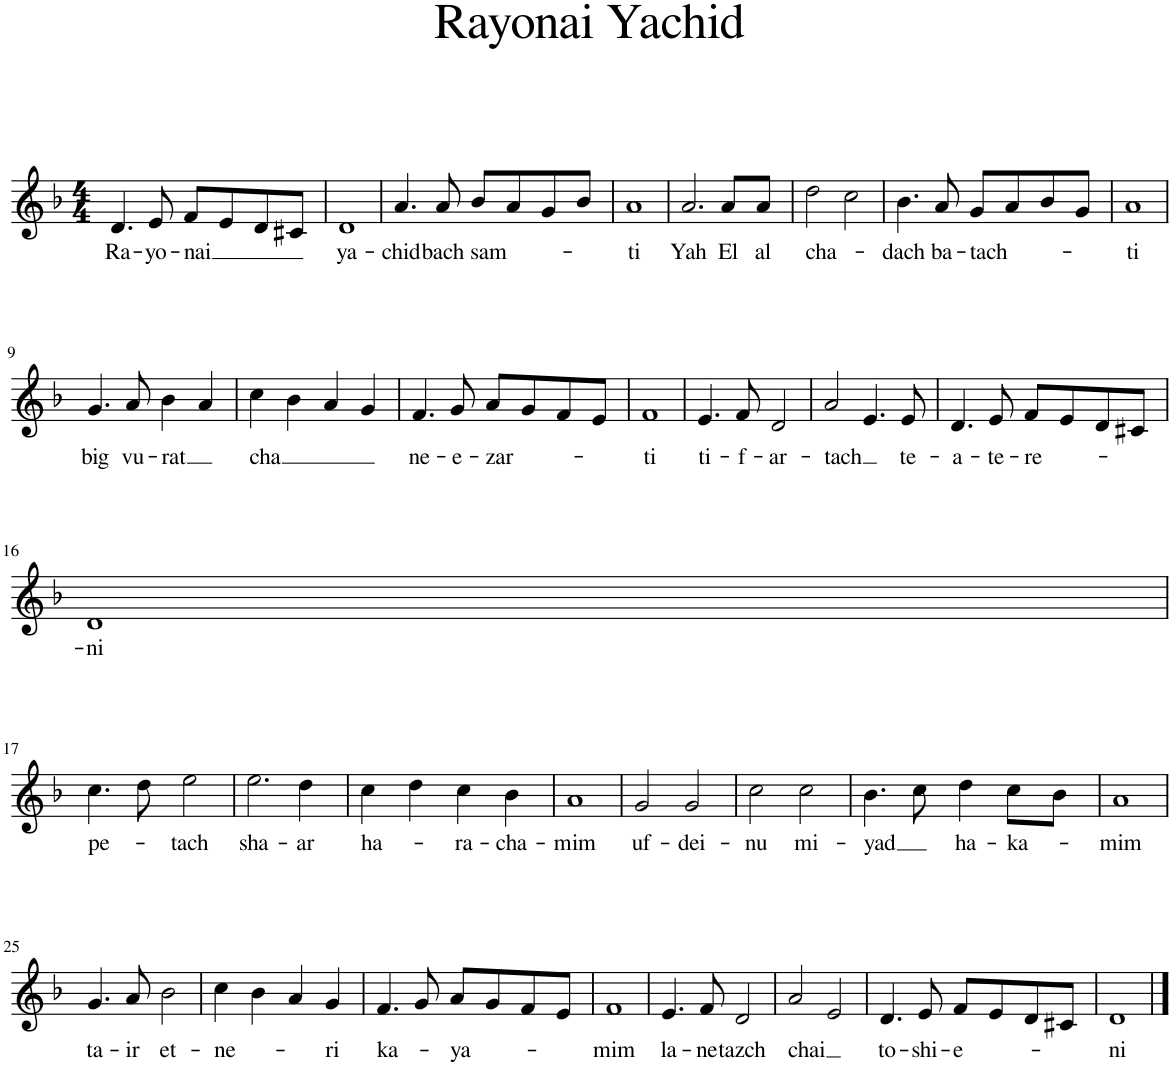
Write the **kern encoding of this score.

**kern	**text
*part1	*part1
*staff1	*staff1
*I"Trumpet in Bb	*
*I'Tpt. in Bb	*
*clefG2	*
*Trd1c2	*
*k[b-]	*
*M4/4	*
=1	=1
!	!LO:LY:b
4.d/	Ra-
!	!LO:LY:b
8e/	-yo-
!	!LO:LY:b
8f/L	-nai
8e/	.
8d/	.
8c#X/J	.
=2	=2
!	!LO:LY:b
1d	ya-
=3	=3
!	!LO:LY:b
4.a/	-chid
!	!LO:LY:b
8a/	bach
!	!LO:LY:b
8b-/L	sam-
8a/	.
8g/	.
8b-/J	.
=4	=4
!	!LO:LY:b
1a	-ti
=5	=5
!	!LO:LY:b
2.a/	Yah
!	!LO:LY:b
8a/L	El
!	!LO:LY:b
8a/J	al
=6	=6
!	!LO:LY:b
2dd\	cha-
2cc\	.
=7	=7
!	!LO:LY:b
4.b-\	-dach
!	!LO:LY:b
8a/	ba-
!	!LO:LY:b
8g/L	-tach-
8a/	.
8b-/	.
8g/J	.
=8	=8
!	!LO:LY:b
1a	-ti
!!LO:LB:g=z
=9	=9
!	!LO:LY:b
4.g/	big
!	!LO:LY:b
8a/	vu-
!	!LO:LY:b
4b-\	-rat
4a/	.
=10	=10
!	!LO:LY:b
4cc\	cha
4b-\	.
4a/	.
4g/	.
=11	=11
!	!LO:LY:b
4.f/	ne-
!	!LO:LY:b
8g/	-e-
!	!LO:LY:b
8a/L	-zar-
8g/	.
8f/	.
8e/J	.
=12	=12
!	!LO:LY:b
1f	-ti
=13	=13
!	!LO:LY:b
4.e/	ti-
!	!LO:LY:b
8f/	-f-
!	!LO:LY:b
2d/	-ar-
=14	=14
!	!LO:LY:b
2a/	-tach
4.e/	.
!	!LO:LY:b
8e/	te-
=15	=15
!	!LO:LY:b
4.d/	-a-
!	!LO:LY:b
8e/	-te-
!	!LO:LY:b
8f/L	-re-
8e/	.
8d/	.
8c#X/J	.
!!LO:LB:g=z
=16	=16
!	!LO:LY:b
1d	-ni
!!LO:LB:g=z
=17	=17
!	!LO:LY:b
4.cc\	pe-
8dd\	.
!	!LO:LY:b
2ee\	-tach
=18	=18
!	!LO:LY:b
2.ee\	sha-
!	!LO:LY:b
4dd\	-ar
=19	=19
!	!LO:LY:b
4cc\	ha-
4dd\	.
!	!LO:LY:b
4cc\	-ra-
!	!LO:LY:b
4b-\	-cha-
=20	=20
!	!LO:LY:b
1a	-mim
=21	=21
!	!LO:LY:b
2g/	uf-
!	!LO:LY:b
2g/	-dei-
=22	=22
!	!LO:LY:b
2cc\	-nu
!	!LO:LY:b
2cc\	mi-
=23	=23
!	!LO:LY:b
4.b-\	-yad
8cc\	.
!	!LO:LY:b
4dd\	ha-
!	!LO:LY:b
8cc\L	-ka-
8b-\J	.
=24	=24
!	!LO:LY:b
1a	-mim
!!LO:LB:g=z
=25	=25
!	!LO:LY:b
4.g/	ta-
!	!LO:LY:b
8a/	-ir
!	!LO:LY:b
2b-\	et-
=26	=26
!	!LO:LY:b
4cc\	-ne-
4b-\	.
4a/	.
!	!LO:LY:b
4g/	-ri
=27	=27
!	!LO:LY:b
4.f/	ka-
8g/	.
!	!LO:LY:b
8a/L	-ya-
8g/	.
8f/	.
8e/J	.
=28	=28
!	!LO:LY:b
1f	-mim
=29	=29
!	!LO:LY:b
4.e/	la-
!	!LO:LY:b
8f/	-ne-
!	!LO:LY:b
2d/	-tazch
=30	=30
!	!LO:LY:b
2a/	chai
2e/	.
=31	=31
!	!LO:LY:b
4.d/	to-
!	!LO:LY:b
8e/	-shi-
!	!LO:LY:b
8f/L	-e-
8e/	.
8d/	.
8c#X/J	.
=32	=32
!	!LO:LY:b
1d	-ni
==	==
*-	*-
